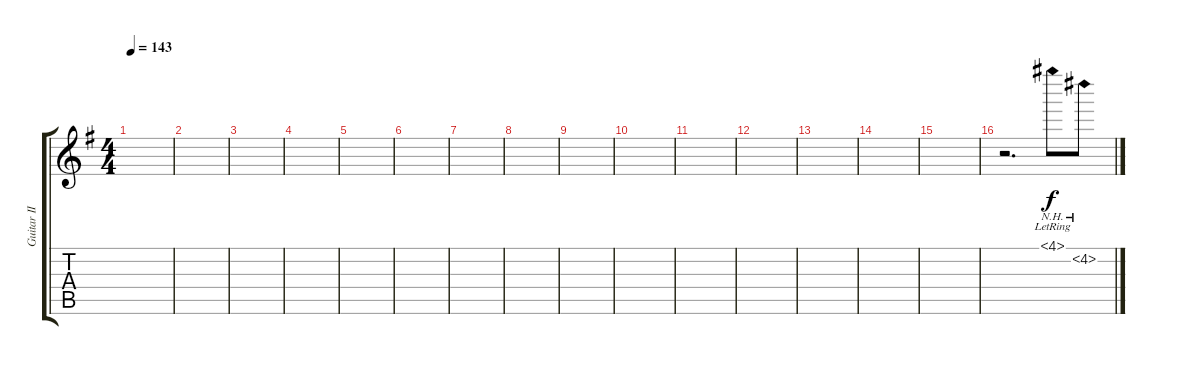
\track ("Guitar II" "Guitar II") {instrument distortionguitar}
\staff {score tabs}
\tuning (E4 B3 G3 D3 A2 E2) {hide}
\ts (4 4)
\tempo 143
\clef g2
\ks eminor
|
|
|
|
|
|
|
|
|
|
|
|
|
|
|
r.2{d} 4.1{nh lr}.8 4.2{nh lr}.8
